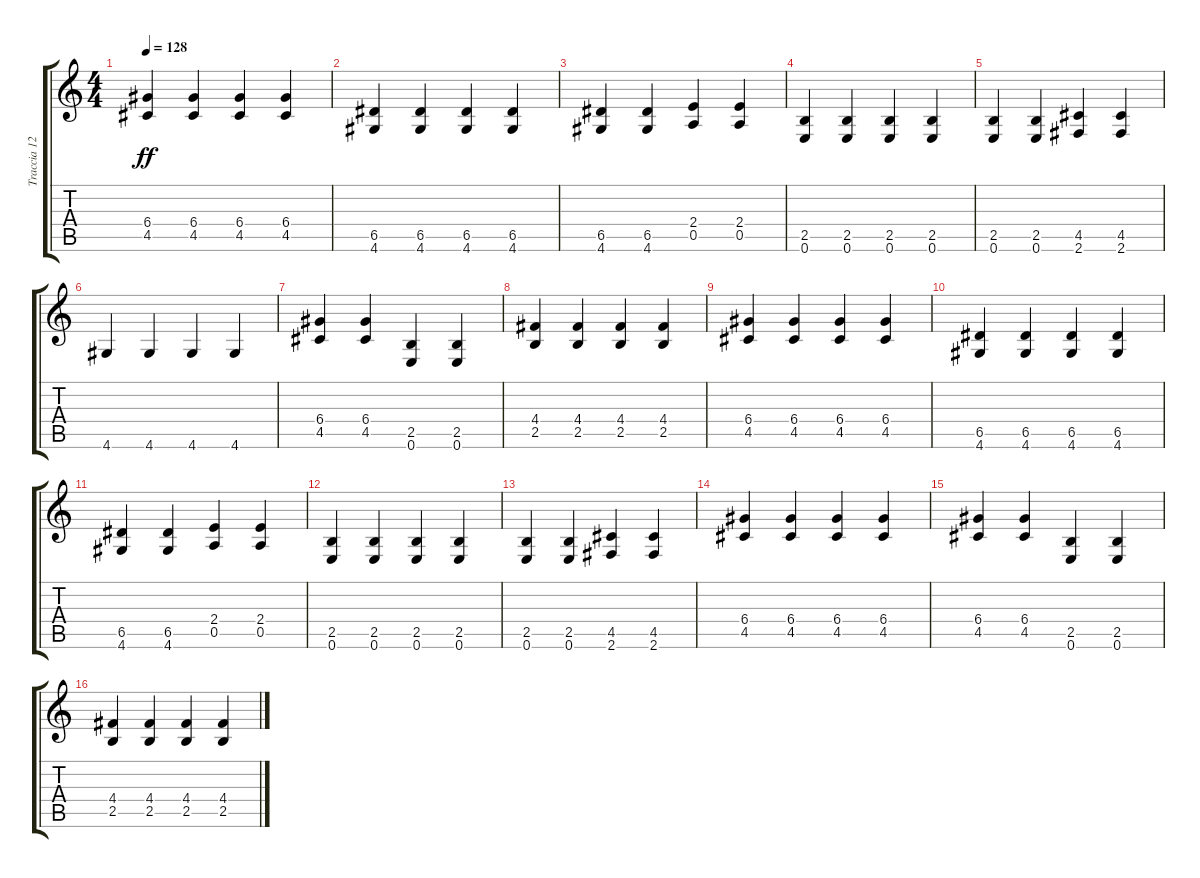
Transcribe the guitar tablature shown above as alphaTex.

\track ("Traccia 12" "Traccia 12") {instrument distortionguitar}
\staff {score tabs}
\tuning (E4 B3 G3 D3 A2 E2) {hide}
\ts (4 4)
\tempo 128
\clef g2
\ks c
(6.4 4.5).4{dy ff} (6.4 4.5).4 (6.4 4.5).4 (6.4 4.5).4 |
(6.5 4.6).4 (6.5 4.6).4 (6.5 4.6).4 (6.5 4.6).4 |
(6.5 4.6).4 (6.5 4.6).4 (2.4 0.5).4 (2.4 0.5).4 |
(2.5 0.6).4 (2.5 0.6).4 (2.5 0.6).4 (2.5 0.6).4 |
(2.5 0.6).4 (2.5 0.6).4 (4.5 2.6).4 (4.5 2.6).4 |
4.6.4 4.6.4 4.6.4 4.6.4 |
(6.4 4.5).4 (6.4 4.5).4 (2.5 0.6).4 (2.5 0.6).4 |
(4.4 2.5).4 (4.4 2.5).4 (4.4 2.5).4 (4.4 2.5).4 |
(6.4 4.5).4 (6.4 4.5).4 (6.4 4.5).4 (6.4 4.5).4 |
(6.5 4.6).4 (6.5 4.6).4 (6.5 4.6).4 (6.5 4.6).4 |
(6.5 4.6).4 (6.5 4.6).4 (2.4 0.5).4 (2.4 0.5).4 |
(2.5 0.6).4 (2.5 0.6).4 (2.5 0.6).4 (2.5 0.6).4 |
(2.5 0.6).4 (2.5 0.6).4 (4.5 2.6).4 (4.5 2.6).4 |
(6.4 4.5).4 (6.4 4.5).4 (6.4 4.5).4 (6.4 4.5).4 |
(6.4 4.5).4 (6.4 4.5).4 (2.5 0.6).4 (2.5 0.6).4 |
(4.4 2.5).4 (4.4 2.5).4 (4.4 2.5).4 (4.4 2.5).4
